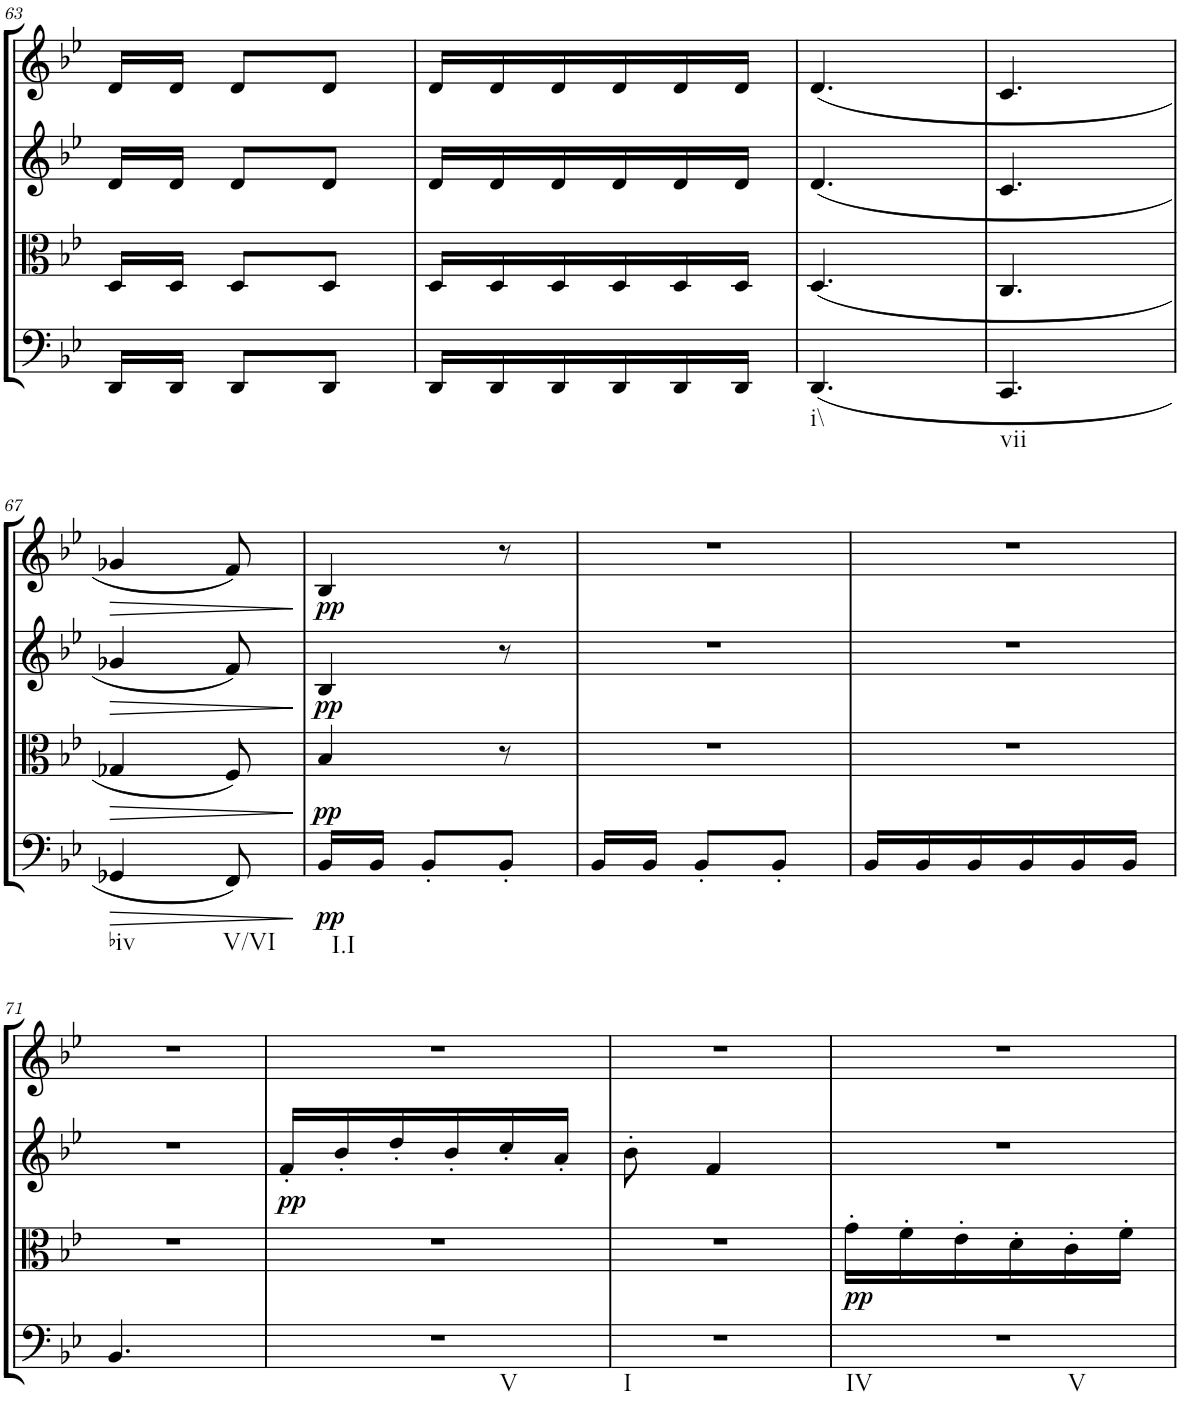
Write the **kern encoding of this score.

**kern	**dynam	**kern	**dynam	**kern	**dynam	**kern	**dynam
*part4	*part4	*part3	*part3	*part2	*part2	*part1	*part1
*staff4	*staff4	*staff3	*staff3	*staff2	*staff2	*staff1	*staff1
*I"Cello	*	*I"Viola	*	*I"2nd Violin	*	*I"1st Violin	*
*	*	*I'Vla	*	*I'Vln	*	*I'Vln	*
!!LO:PB:g=z
*clefF4	*	*clefC3	*	*clefG2	*	*clefG2	*
*k[b-e-]	*	*k[b-e-]	*	*k[b-e-]	*	*k[b-e-]	*
*B-:	*	*B-:	*	*B-:	*	*B-:	*
*M3/8	*	*M3/8	*	*M3/8	*	*M3/8	*
=63	=63	=63	=63	=63	=63	=63	=63
16DD/LL	.	16D/LL	.	16d/LL	.	16d/LL	.
16DD/JJ	.	16D/JJ	.	16d/JJ	.	16d/JJ	.
8DD/L	.	8D/L	.	8d/L	.	8d/L	.
8DD/J	.	8D/J	.	8d/J	.	8d/J	.
=64	=64	=64	=64	=64	=64	=64	=64
16DD/LL	.	16D/LL	.	16d/LL	.	16d/LL	.
16DD/	.	16D/	.	16d/	.	16d/	.
16DD/	.	16D/	.	16d/	.	16d/	.
16DD/	.	16D/	.	16d/	.	16d/	.
16DD/	.	16D/	.	16d/	.	16d/	.
16DD/JJ	.	16D/JJ	.	16d/JJ	.	16d/JJ	.
=65	=65	=65	=65	=65	=65	=65	=65
!LO:TX:b:t=i\\	!	!	!	!	!	!	!
(4.DD/	.	(4.D/	.	(4.d/	.	(4.d/	.
=66	=66	=66	=66	=66	=66	=66	=66
!LO:TX:b:t=vii	!	!	!	!	!	!	!
4.CC/	.	4.C/	.	4.c/	.	4.c/	.
!!LO:LB:g=z
=67	=67	=67	=67	=67	=67	=67	=67
!LO:TX:b:t=biv	!	!	!	!	!	!	!
!	!LO:HP:b	!	!LO:HP:b	!	!LO:HP:b	!	!LO:HP:b
4GG-X/	>	4G-X/	>	4g-X/	>	4g-X/	>
!LO:TX:b:t=V/VI	!	!	!	!	!	!	!
8FF/)	.	8F/)	.	8f/)	.	8f/)	.
.	]	.	]	.	]	.	]
=68	=68	=68	=68	=68	=68	=68	=68
!LO:TX:b:t=I.I	!	!	!	!	!	!	!
!	!LO:DY:b	!	!LO:DY:b	!	!	!	!
!	!	!	!LO:DY:n=1:a	!	!LO:DY:a	!	!
16BB-/LL	pp	4B-/	pp pp	4B-/	pp	4B-/	.
16BB-/JJ	.	.	.	.	.	.	.
8BB-'/L	.	.	.	.	.	.	.
8BB-'/J	.	8r	.	8r	.	8r	.
=69	=69	=69	=69	=69	=69	=69	=69
16BB-/LL	.	4.r	.	4.r	.	4.r	.
16BB-/JJ	.	.	.	.	.	.	.
8BB-'/L	.	.	.	.	.	.	.
8BB-'/J	.	.	.	.	.	.	.
=70	=70	=70	=70	=70	=70	=70	=70
16BB-/LL	.	4.r	.	4.r	.	4.r	.
16BB-/	.	.	.	.	.	.	.
16BB-/	.	.	.	.	.	.	.
16BB-/	.	.	.	.	.	.	.
16BB-/	.	.	.	.	.	.	.
16BB-/JJ	.	.	.	.	.	.	.
!!LO:LB:g=z
=71	=71	=71	=71	=71	=71	=71	=71
4.BB-/	.	4.r	.	4.r	.	4.r	.
=72	=72	=72	=72	=72	=72	=72	=72
!LO:TX:b:t=V	!	!	!	!	!	!	!
!	!	!	!	!	!LO:DY:b	!	!
4.r	.	4.r	.	16f'/LL	pp	4.r	.
.	.	.	.	16b-'/	.	.	.
.	.	.	.	16dd'/	.	.	.
.	.	.	.	16b-'/	.	.	.
.	.	.	.	16cc'/	.	.	.
.	.	.	.	16a'/JJ	.	.	.
=73	=73	=73	=73	=73	=73	=73	=73
!LO:TX:b:t=I	!	!	!	!	!	!	!
4.r	.	4.r	.	8b-'\	.	4.r	.
.	.	.	.	4f/	.	.	.
=74	=74	=74	=74	=74	=74	=74	=74
!LO:TX:b:t=IV	!	!	!	!	!	!	!
!LO:TX:b:t=V	!	!	!	!	!	!	!
!	!	!	!LO:DY:b	!	!	!	!
4.r	.	16g'\LL	pp	4.r	.	4.r	.
.	.	16f'\	.	.	.	.	.
.	.	16e-'\	.	.	.	.	.
.	.	16d'\	.	.	.	.	.
.	.	16c'\	.	.	.	.	.
.	.	16f'\JJ	.	.	.	.	.
=	=	=	=	=	=	=	=
*-	*-	*-	*-	*-	*-	*-	*-
